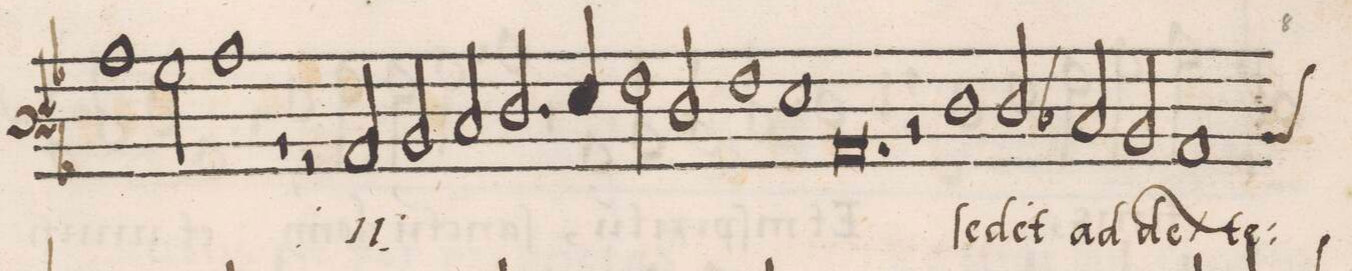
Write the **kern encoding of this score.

**kern	**text
*I"BASSVS	*
*clefF3	*
*k[b-]	*
*met(C|)	*
*M2/1	*
1c	.
2B-\	.
=157-	=157-
1c	.
1r	.
=158-	=158-
2r	.
*	*ij
2C/	et
2D/	a-
2E/	.
=159-	=159-
2.F/	-ſcen-
4G/	.
2A\	-dit
2F/	in
=160-	=160-
1A	cae-
1G	.
=161-	=161-
0.C	-lu(m)
*	*Xij
=162-	=162-
2r	.
1F\	ſe-
=163-	=163-
2F/	-det
2E-X/	ad
2D/	dex-
=164-	=164-
*custos:D	*
1C	-te-
*-	*-
